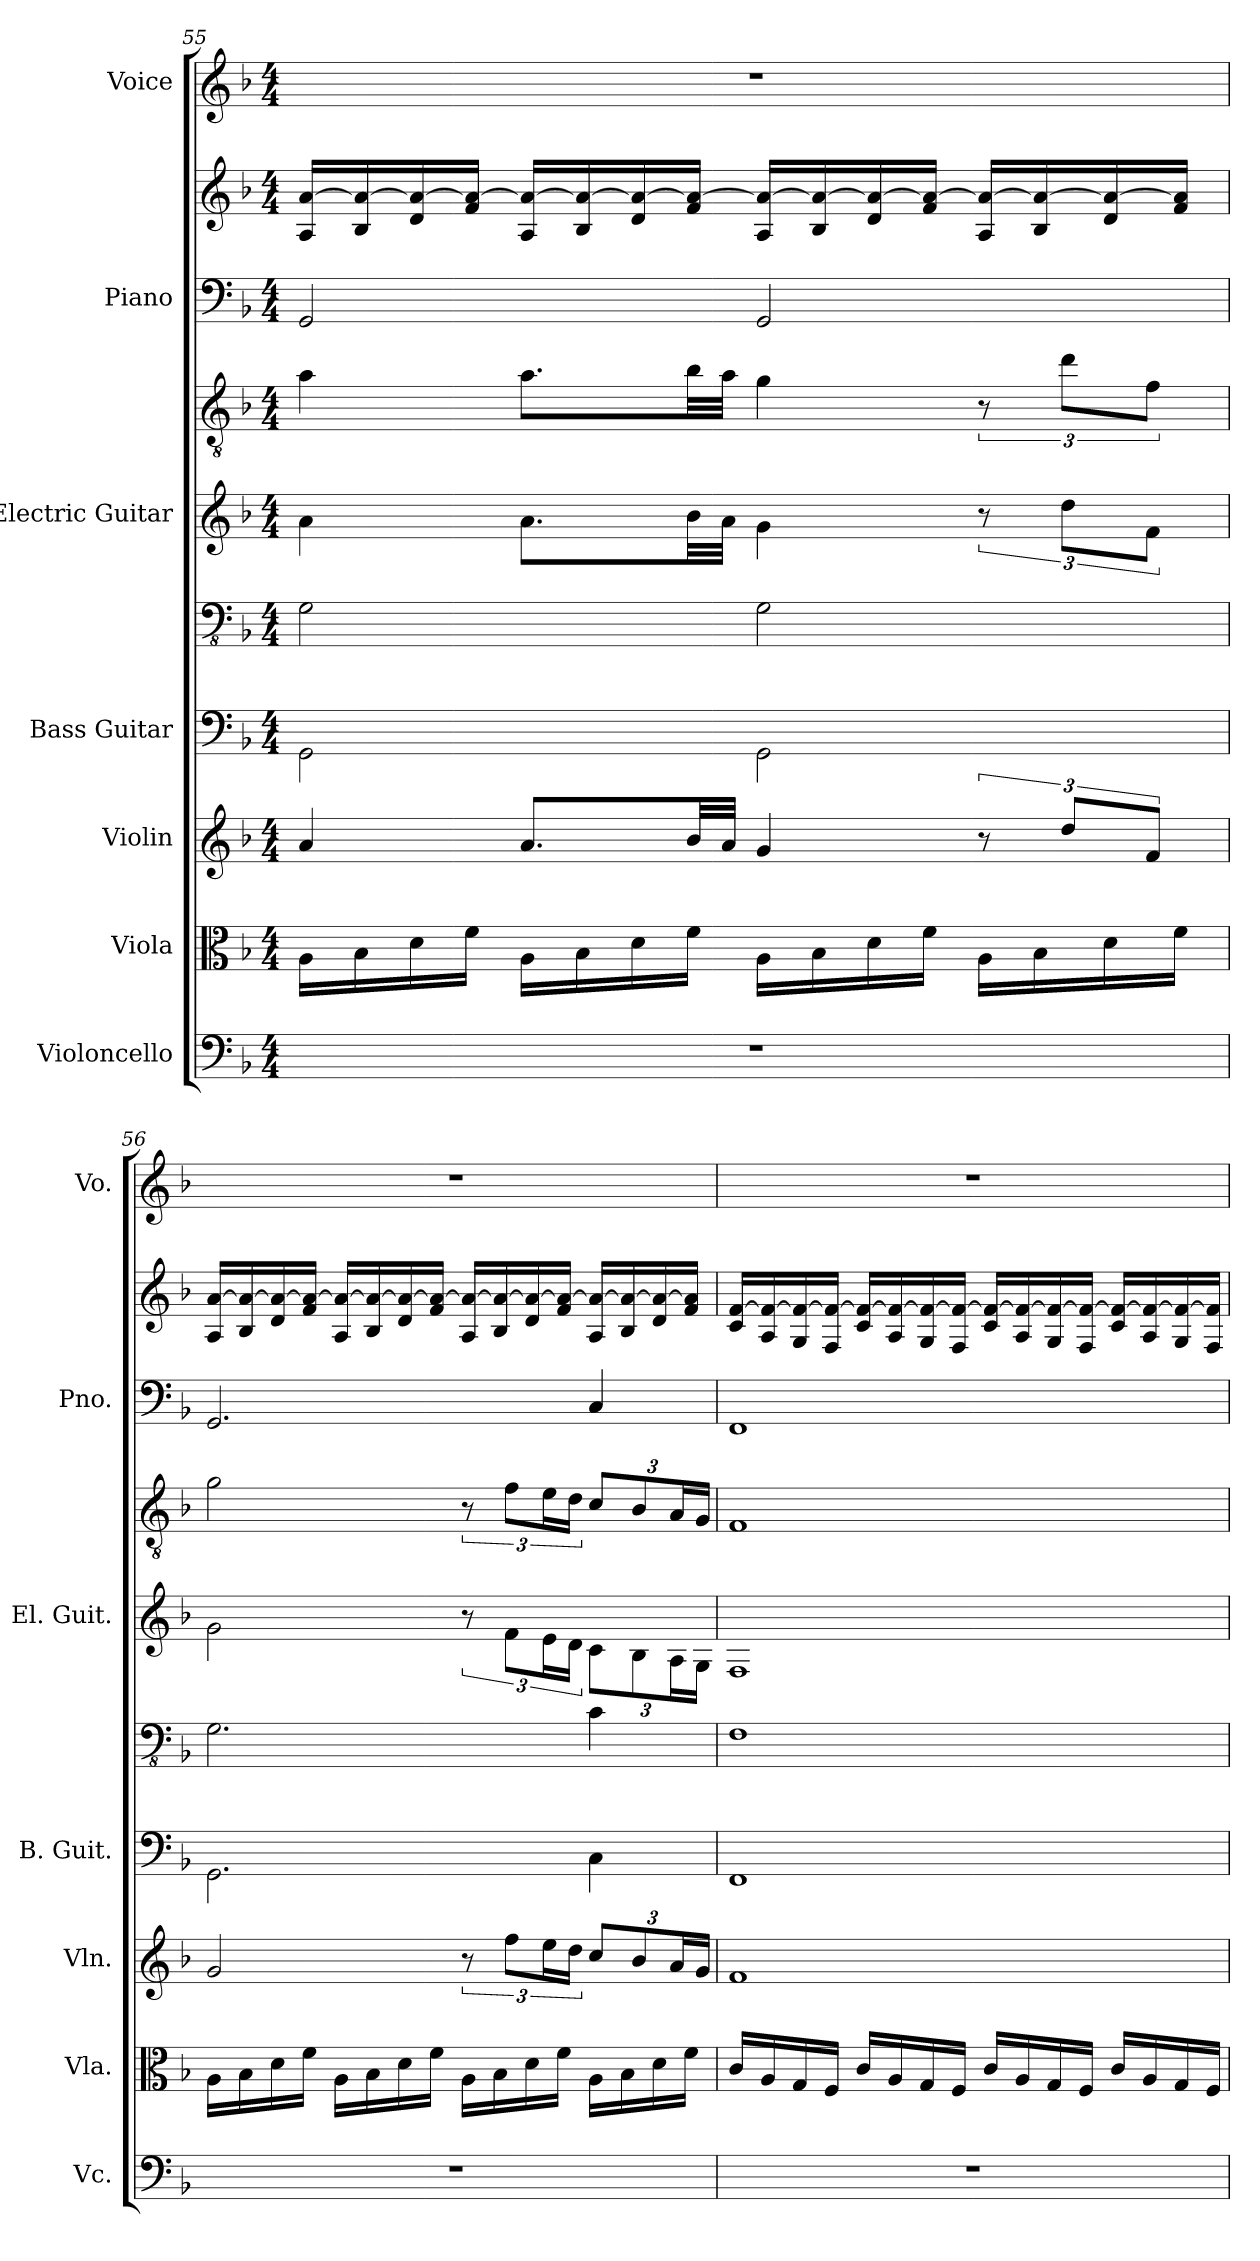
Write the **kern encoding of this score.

**kern	**kern	**kern	**kern	**kern	**kern	**kern	**kern	**kern	**kern
*part7	*part6	*part5	*part4	*part4	*part3	*part3	*part2	*part2	*part1
*staff10	*staff9	*staff8	*staff7	*staff6	*staff5	*staff4	*staff3	*staff2	*staff1
*I"Violoncello	*I"Viola	*I"Violin	*I"Bass Guitar	*	*I"Electric Guitar	*	*I"Piano	*	*I"Voice
*I'Vc.	*I'Vla.	*I'Vln.	*I'B. Guit.	*	*I'El. Guit.	*	*I'Pno.	*	*I'Vo.
!!LO:PB:g=z
*clefF4	*clefC3	*clefG2	*	*clefFv4	*	*clefGv2	*clefF4	*clefG2	*clefG2
*k[b-]	*k[b-]	*k[b-]	*k[b-]	*k[b-]	*k[b-]	*k[b-]	*k[b-]	*k[b-]	*k[b-]
*M4/4	*M4/4	*M4/4	*M4/4	*M4/4	*M4/4	*M4/4	*M4/4	*M4/4	*M4/4
=55	=55	=55	=55	=55	=55	=55	=55	=55	=55
1r	16A\LL	4a/	2GG\	2GG\	4a\	4a\	2GG/	16A/ [16a/LL	1r
.	16B-\	.	.	.	.	.	.	16B-/ 16a/_	.
.	16d\	.	.	.	.	.	.	16d/ 16a/_	.
.	16f\JJ	.	.	.	.	.	.	16f/ 16a/_JJ	.
.	16A\LL	8.a/L	.	.	8.a\L	8.a\L	.	16A/ 16a/_LL	.
.	16B-\	.	.	.	.	.	.	16B-/ 16a/_	.
.	16d\	.	.	.	.	.	.	16d/ 16a/_	.
.	16f\JJ	32b-/LL	.	.	32b-\LL	32b-\LL	.	16f/ 16a/_JJ	.
.	.	32a/JJJ	.	.	32a\JJJ	32a\JJJ	.	.	.
.	16A\LL	4g/	2GG\	2GG\	4g\	4g\	2GG/	16A/ 16a/_LL	.
.	16B-\	.	.	.	.	.	.	16B-/ 16a/_	.
.	16d\	.	.	.	.	.	.	16d/ 16a/_	.
.	16f\JJ	.	.	.	.	.	.	16f/ 16a/_JJ	.
.	16A\LL	12r	.	.	12r	12r	.	16A/ 16a/_LL	.
.	16B-\	.	.	.	.	.	.	16B-/ 16a/_	.
.	.	12dd/L	.	.	12dd\L	12dd\L	.	.	.
.	16d\	.	.	.	.	.	.	16d/ 16a/_	.
.	.	12f/J	.	.	12f\J	12f\J	.	.	.
.	16f\JJ	.	.	.	.	.	.	16f/ 16a/]JJ	.
=56	=56	=56	=56	=56	=56	=56	=56	=56	=56
1r	16A\LL	2g/	2.GG\	2.GG\	2g\	2g\	2.GG/	16A/ [16a/LL	1r
.	16B-\	.	.	.	.	.	.	16B-/ 16a/_	.
.	16d\	.	.	.	.	.	.	16d/ 16a/_	.
.	16f\JJ	.	.	.	.	.	.	16f/ 16a/_JJ	.
.	16A\LL	.	.	.	.	.	.	16A/ 16a/_LL	.
.	16B-\	.	.	.	.	.	.	16B-/ 16a/_	.
.	16d\	.	.	.	.	.	.	16d/ 16a/_	.
.	16f\JJ	.	.	.	.	.	.	16f/ 16a/_JJ	.
.	16A\LL	12r	.	.	12r	12r	.	16A/ 16a/_LL	.
.	16B-\	.	.	.	.	.	.	16B-/ 16a/_	.
.	.	12ff\L	.	.	12f\L	12f\L	.	.	.
.	16d\	.	.	.	.	.	.	16d/ 16a/_	.
.	.	24ee\L	.	.	24e\L	24e\L	.	.	.
.	16f\JJ	.	.	.	.	.	.	16f/ 16a/_JJ	.
.	.	24dd\JJ	.	.	24d\JJ	24d\JJ	.	.	.
*	*	*Xbrackettup	*	*	*Xbrackettup	*Xbrackettup	*	*	*
.	16A\LL	12cc/L	4C\	4C\	12c\L	12c/L	4C/	16A/ 16a/_LL	.
.	16B-\	.	.	.	.	.	.	16B-/ 16a/_	.
.	.	12b-/	.	.	12B-\	12B-/	.	.	.
.	16d\	.	.	.	.	.	.	16d/ 16a/_	.
.	.	24a/L	.	.	24A\L	24A/L	.	.	.
.	16f\JJ	.	.	.	.	.	.	16f/ 16a/]JJ	.
.	.	24g/JJ	.	.	24G\JJ	24G/JJ	.	.	.
!!LO:PB:g=z
=57	=57	=57	=57	=57	=57	=57	=57	=57	=57
1r	16c/LL	1f	1FF	1FF	1F	1F	1FF	16c/ [16f/LL	1r
.	16A/	.	.	.	.	.	.	16A/ 16f/_	.
.	16G/	.	.	.	.	.	.	16G/ 16f/_	.
.	16F/JJ	.	.	.	.	.	.	16F/ 16f/_JJ	.
.	16c/LL	.	.	.	.	.	.	16c/ 16f/_LL	.
.	16A/	.	.	.	.	.	.	16A/ 16f/_	.
.	16G/	.	.	.	.	.	.	16G/ 16f/_	.
.	16F/JJ	.	.	.	.	.	.	16F/ 16f/_JJ	.
.	16c/LL	.	.	.	.	.	.	16c/ 16f/_LL	.
.	16A/	.	.	.	.	.	.	16A/ 16f/_	.
.	16G/	.	.	.	.	.	.	16G/ 16f/_	.
.	16F/JJ	.	.	.	.	.	.	16F/ 16f/_JJ	.
.	16c/LL	.	.	.	.	.	.	16c/ 16f/_LL	.
.	16A/	.	.	.	.	.	.	16A/ 16f/_	.
.	16G/	.	.	.	.	.	.	16G/ 16f/_	.
.	16F/JJ	.	.	.	.	.	.	16F/ 16f/]JJ	.
=	=	=	=	=	=	=	=	=	=
*-	*-	*-	*-	*-	*-	*-	*-	*-	*-
